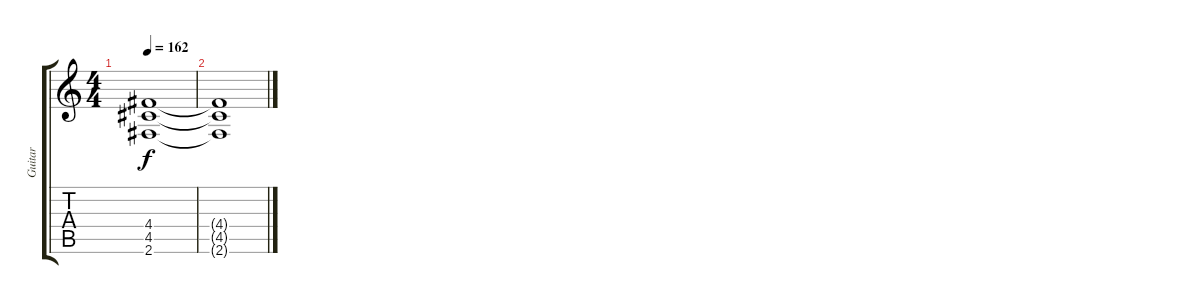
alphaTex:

\track ("Guitar" "Guitar") {instrument distortionguitar}
\staff {score tabs}
\tuning (E4 B3 G3 D3 A2 E2) {hide}
\ts (4 4)
\tempo 162
\clef g2
\ks c
(4.4 4.5 2.6).1{dy f} |
(4.4{t} 4.5{t} 2.6{t}).1
